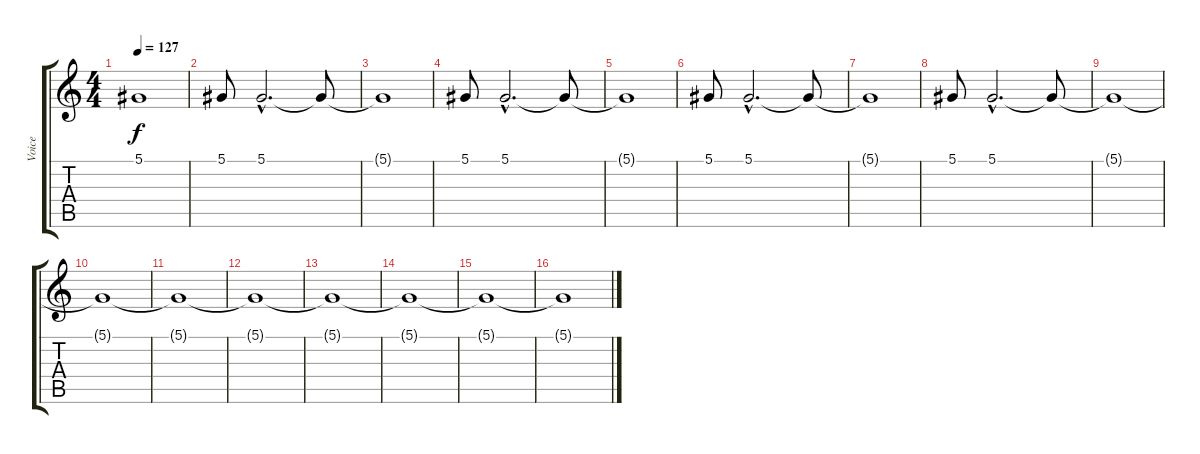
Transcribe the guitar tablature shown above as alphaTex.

\track ("Voice" "Voice") {instrument altosax}
\staff {score tabs}
\tuning (Eb4 Bb3 Gb3 Db3 Ab2 Eb2) {hide}
\ts (4 4)
\tempo 127
\clef g2
\ks c
5.1{t}.1{dy f} |
5.1.8 5.1{hac}.2{d} 5.1{t}.8 |
5.1{t}.1 |
5.1.8 5.1{hac}.2{d} 5.1{t}.8 |
5.1{t}.1 |
5.1.8 5.1{hac}.2{d} 5.1{t}.8 |
5.1{t}.1 |
5.1.8 5.1{hac}.2{d} 5.1{t}.8 |
5.1{t}.1 |
5.1{t}.1 |
5.1{t}.1 |
5.1{t}.1 |
5.1{t}.1 |
5.1{t}.1 |
5.1{t}.1 |
5.1{t}.1
